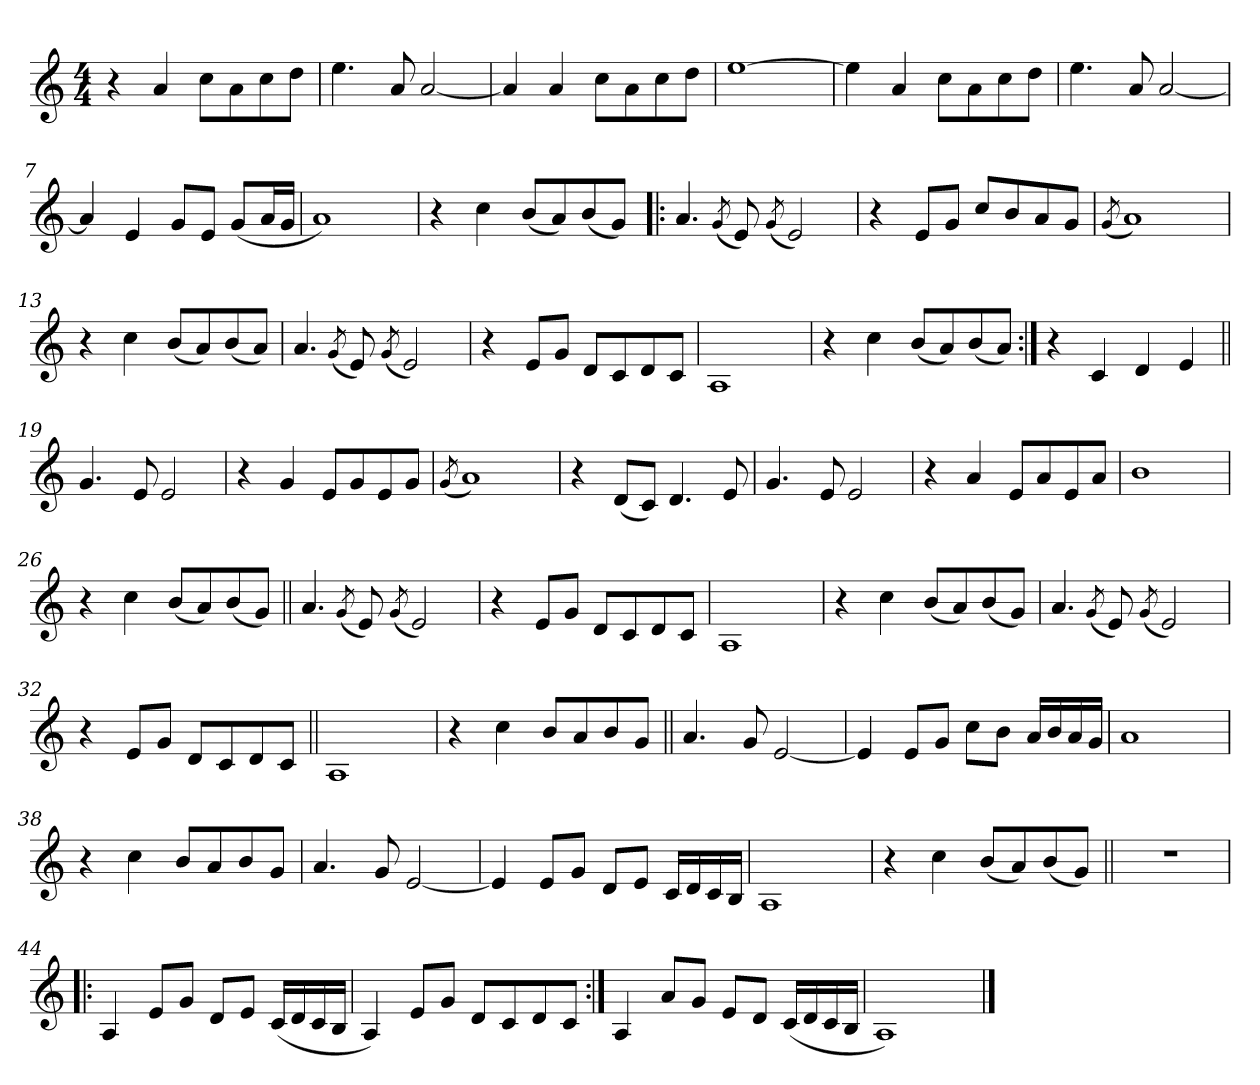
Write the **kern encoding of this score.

**kern
*part1
*staff1
!!LO:PB:g=z
*clefG2
*k[]
*C:
*M4/4
*MM111
=1
4r
4ai/
8cci\L
8ai\
8cci\
8ddi\J
=2
4.eei\
8ai/
[<2ai/
=3
4ai/]
4ai/
8cci\L
8ai\
8cci\
8ddi\J
=4
[>1eei
=5
4eei\]
4ai/
8cci\L
8ai\
8cci\
8ddi\J
!!LO:LB:g=z
=6
4.eei\
8ai/
[<2ai/
=7
4ai/]
4ei/
8gi/L
8ei/J
(8gi/L
16ai/L
16gi/JJ
=8
1ai)
=9
4r
4cci\
(8bi/L
8ai/)
(8bi/
8gi/J)
!!LO:LB:g=z
=10!|:
4.ai/
(8qgi/
8ei/)
(8qgi/
2ei/)
=11
4r
8ei/L
8gi/J
8cci/L
8bi/
8ai/
8gi/J
=12
(8qgi/
1ai)
!!LO:LB:g=z
=13
4r
4cci\
(8bi/L
8ai/)
(8bi/
8ai/J)
=14
4.ai/
(8qgi/
8ei/)
(8qgi/
2ei/)
=15
4r
8ei/L
8gi/J
8di/L
8ci/
8di/
8ci/J
=16
1Ai
=17
4r
4cci\
(8bi/L
8ai/)
(8bi/
8ai/J)
=18:|!
4r
4ci/
4di/
4ei/
!!LO:LB:g=z
=19||
4.gi/
8ei/
2ei/
=20
4r
4gi/
8ei/L
8gi/
8ei/
8gi/J
=21
(8qgi/
1ai)
=22
4r
(8di/L
8ci/J)
4.di/
8ei/
=23
4.gi/
8ei/
2ei/
!!LO:LB:g=z
=24
4r
4ai/
8ei/L
8ai/
8ei/
8ai/J
=25
1bi
=26
4r
4cci\
(8bi/L
8ai/)
(8bi/
8gi/J)
=27||
4.ai/
(8qgi/
8ei/)
(8qgi/
2ei/)
=28
4r
8ei/L
8gi/J
8di/L
8ci/
8di/
8ci/J
=29
1Ai
!!LO:LB:g=z
=30
4r
4cci\
(8bi/L
8ai/)
(8bi/
8gi/J)
=31
4.ai/
(8qgi/
8ei/)
(8qgi/
2ei/)
=32
4r
8ei/L
8gi/J
8di/L
8ci/
8di/
8ci/J
=33||
1Ai
=34
4r
4cci\
8bi/L
8ai/
8bi/
8gi/J
!!LO:LB:g=z
=35||
4.ai/
8gi/
[<2ei/
=36
4ei/]
8ei/L
8gi/J
8cci\L
8bi\J
16ai/LL
16bi/
16ai/
16gi/JJ
=37
1ai
=38
4r
4cci\
8bi/L
8ai/
8bi/
8gi/J
=39
4.ai/
8gi/
[<2ei/
!!LO:LB:g=z
=40
4ei/]
8ei/L
8gi/J
8di/L
8ei/J
16ci/LL
16di/
16ci/
16Bi/JJ
=41
1Ai
=42
4r
4cci\
(8bi/L
8ai/)
(8bi/
8gi/J)
=43||
1r
!!LO:LB:g=z
=44!|:
4Ai/
8ei/L
8gi/J
8di/L
8ei/J
(16ci/LL
16di/
16ci/
16Bi/JJ
=45
4Ai/)
8ei/L
8gi/J
8di/L
8ci/
8di/
8ci/J
=46:|!
4Ai/
8ai/L
8gi/J
8ei/L
8di/J
(16ci/LL
16di/
16ci/
16Bi/JJ
=47
1Ai)
==
*-
